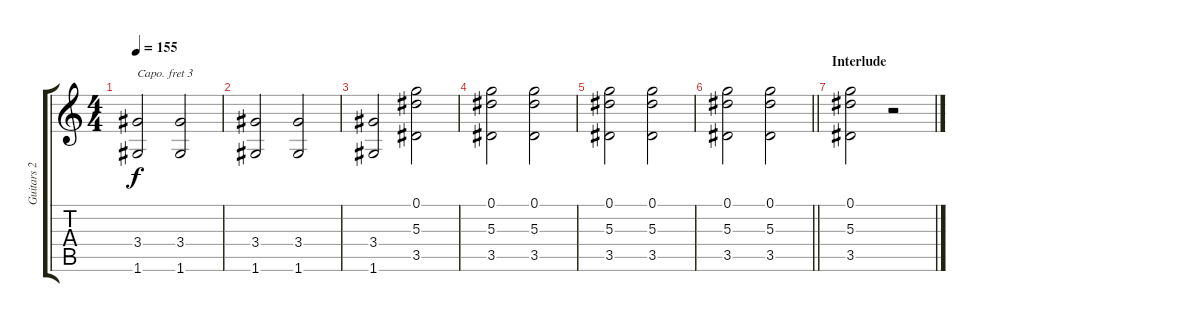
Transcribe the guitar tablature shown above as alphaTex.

\track ("Guitars 2" "Guitars 2") {instrument overdrivenguitar}
\staff {score tabs}
\capo 3
\tuning (E4 B3 G3 D3 A2 E2) {hide}
\ts (4 4)
\tempo 155
\clef g2
\ks c
(3.4 1.6).2{dy f} (3.4 1.6).2 |
(3.4 1.6).2 (3.4 1.6).2 |
(3.4 1.6).2 (0.1 5.3 3.5).2 |
(0.1 5.3 3.5).2 (0.1 5.3 3.5).2 |
(0.1 5.3 3.5).2 (0.1 5.3 3.5).2 |
\barLineRight lightlight
(0.1 5.3 3.5).2 (0.1 5.3 3.5).2 |
\section ("" "Interlude")
(0.1 5.3 3.5).2 r.2
